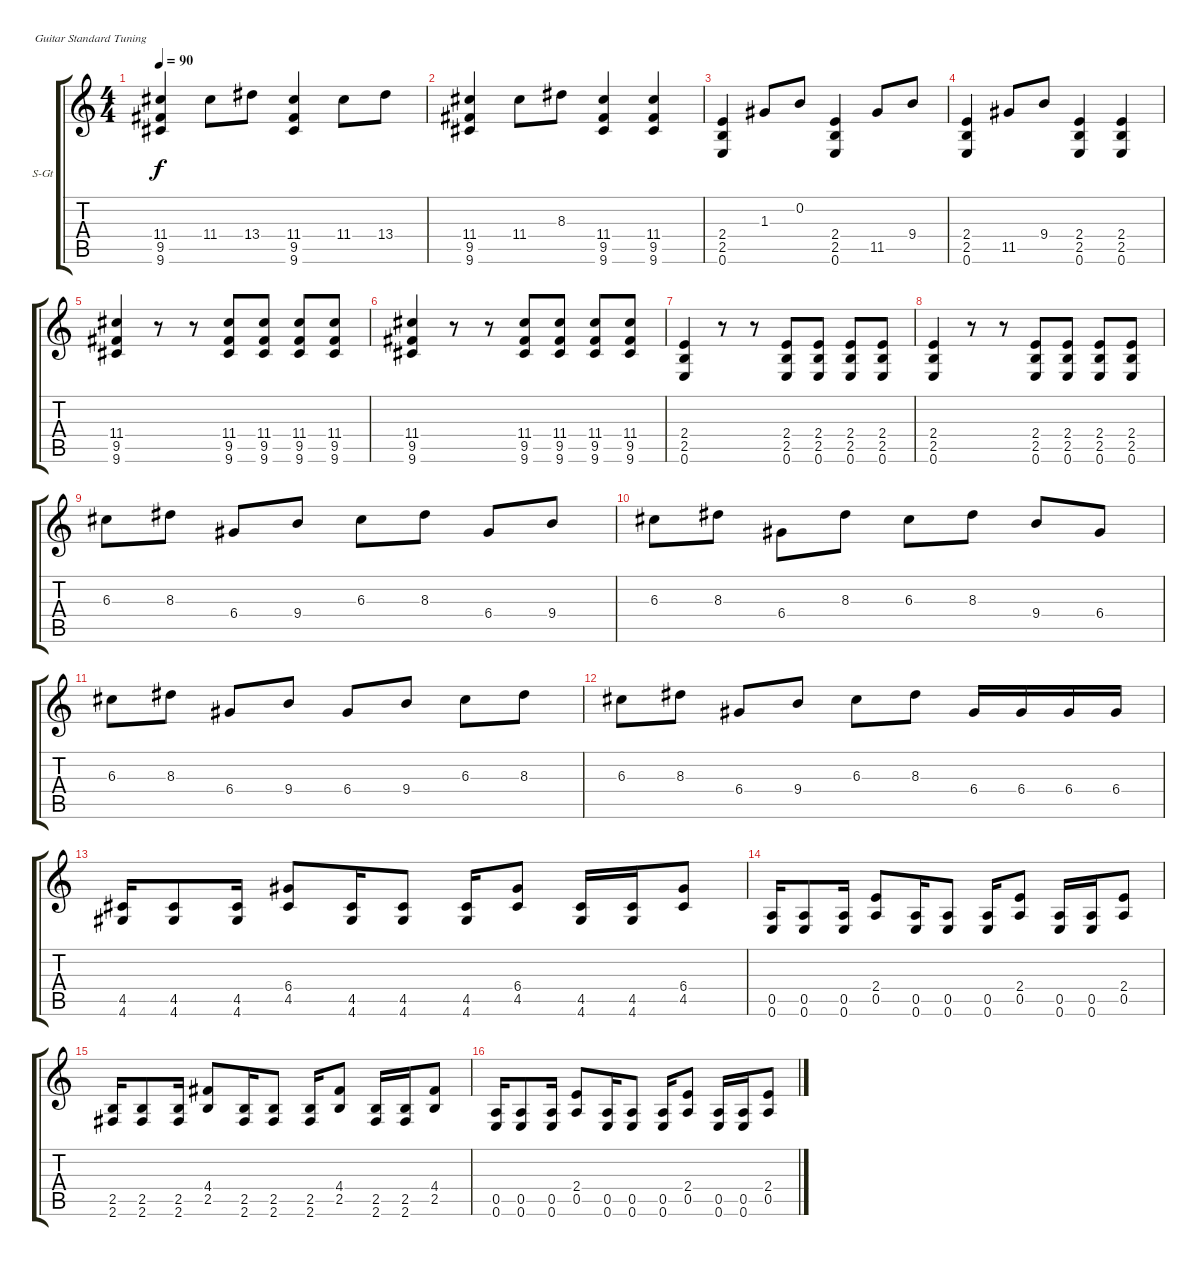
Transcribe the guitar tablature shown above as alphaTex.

\bracketExtendMode groupsimilarinstruments
\firstSystemTrackNameOrientation horizontal
\otherSystemsTrackNameOrientation horizontal
\track ("guitar" "S-Gt") {instrument acousticguitarsteel}
\staff {score tabs}
\tuning (E4 B3 G3 D3 A2 E2)
\ts (4 4)
\tempo 90
\clef g2
\ks c
(9.6 9.5 11.4).4{dy f} 11.4.8 13.4.8 (9.6 11.4 9.5).4 11.4.8 13.4.8 |
(9.6 9.5 11.4).4 11.4.8 8.3.8 (9.6 11.4 9.5).4 (11.4 9.6 9.5).4 |
(0.6 2.5 2.4).4 1.3.8 0.2.8 (0.6 2.5 2.4).4 11.5.8 9.4.8 |
(0.6 2.5 2.4).4 11.5.8 9.4.8 (0.6 2.5 2.4).4 (2.5 0.6 2.4).4 |
(9.6 9.5 11.4).4 r.8 r.8 (9.6 11.4 9.5).8 (9.6 11.4 9.5).8 (9.6 11.4 9.5).8 (9.6 11.4 9.5).8 |
(9.6 9.5 11.4).4 r.8 r.8 (9.6 11.4 9.5).8 (9.6 11.4 9.5).8 (9.6 11.4 9.5).8 (9.6 11.4 9.5).8 |
(0.6 2.5 2.4).4 r.8 r.8 (0.6 2.5 2.4).8 (0.6 2.5 2.4).8 (0.6 2.5 2.4).8 (0.6 2.5 2.4).8 |
(0.6 2.5 2.4).4 r.8 r.8 (0.6 2.5 2.4).8 (0.6 2.5 2.4).8 (0.6 2.5 2.4).8 (0.6 2.5 2.4).8 |
6.3.8 8.3.8 6.4.8 9.4.8 6.3.8 8.3.8 6.4.8 9.4.8 |
6.3.8 8.3.8 6.4.8 8.3.8 6.3.8 8.3.8 9.4.8 6.4.8 |
6.3.8 8.3.8 6.4.8 9.4.8 6.4.8 9.4.8 6.3.8 8.3.8 |
6.3.8 8.3.8 6.4.8 9.4.8 6.3.8 8.3.8 6.4.16 6.4.16 6.4.16 6.4.16 |
(4.5 4.6).16 (4.5 4.6).8 (4.5 4.6).16 (6.4 4.5).8 (4.5 4.6).16 (4.5 4.6).8 (4.5 4.6).16 (6.4 4.5).8 (4.5 4.6).16 (4.5 4.6).16 (6.4 4.5).8 |
(0.5 0.6).16 (0.5 0.6).8 (0.5 0.6).16 (2.4 0.5).8 (0.5 0.6).16 (0.5 0.6).8 (0.5 0.6).16 (2.4 0.5).8 (0.5 0.6).16 (0.5 0.6).16 (2.4 0.5).8 |
(2.5 2.6).16 (2.5 2.6).8 (2.5 2.6).16 (4.4 2.5).8 (2.5 2.6).16 (2.5 2.6).8 (2.5 2.6).16 (4.4 2.5).8 (2.5 2.6).16 (2.5 2.6).16 (4.4 2.5).8 |
(0.5 0.6).16 (0.5 0.6).8 (0.5 0.6).16 (2.4 0.5).8 (0.5 0.6).16 (0.5 0.6).8 (0.5 0.6).16 (2.4 0.5).8 (0.5 0.6).16 (0.5 0.6).16 (2.4 0.5).8
